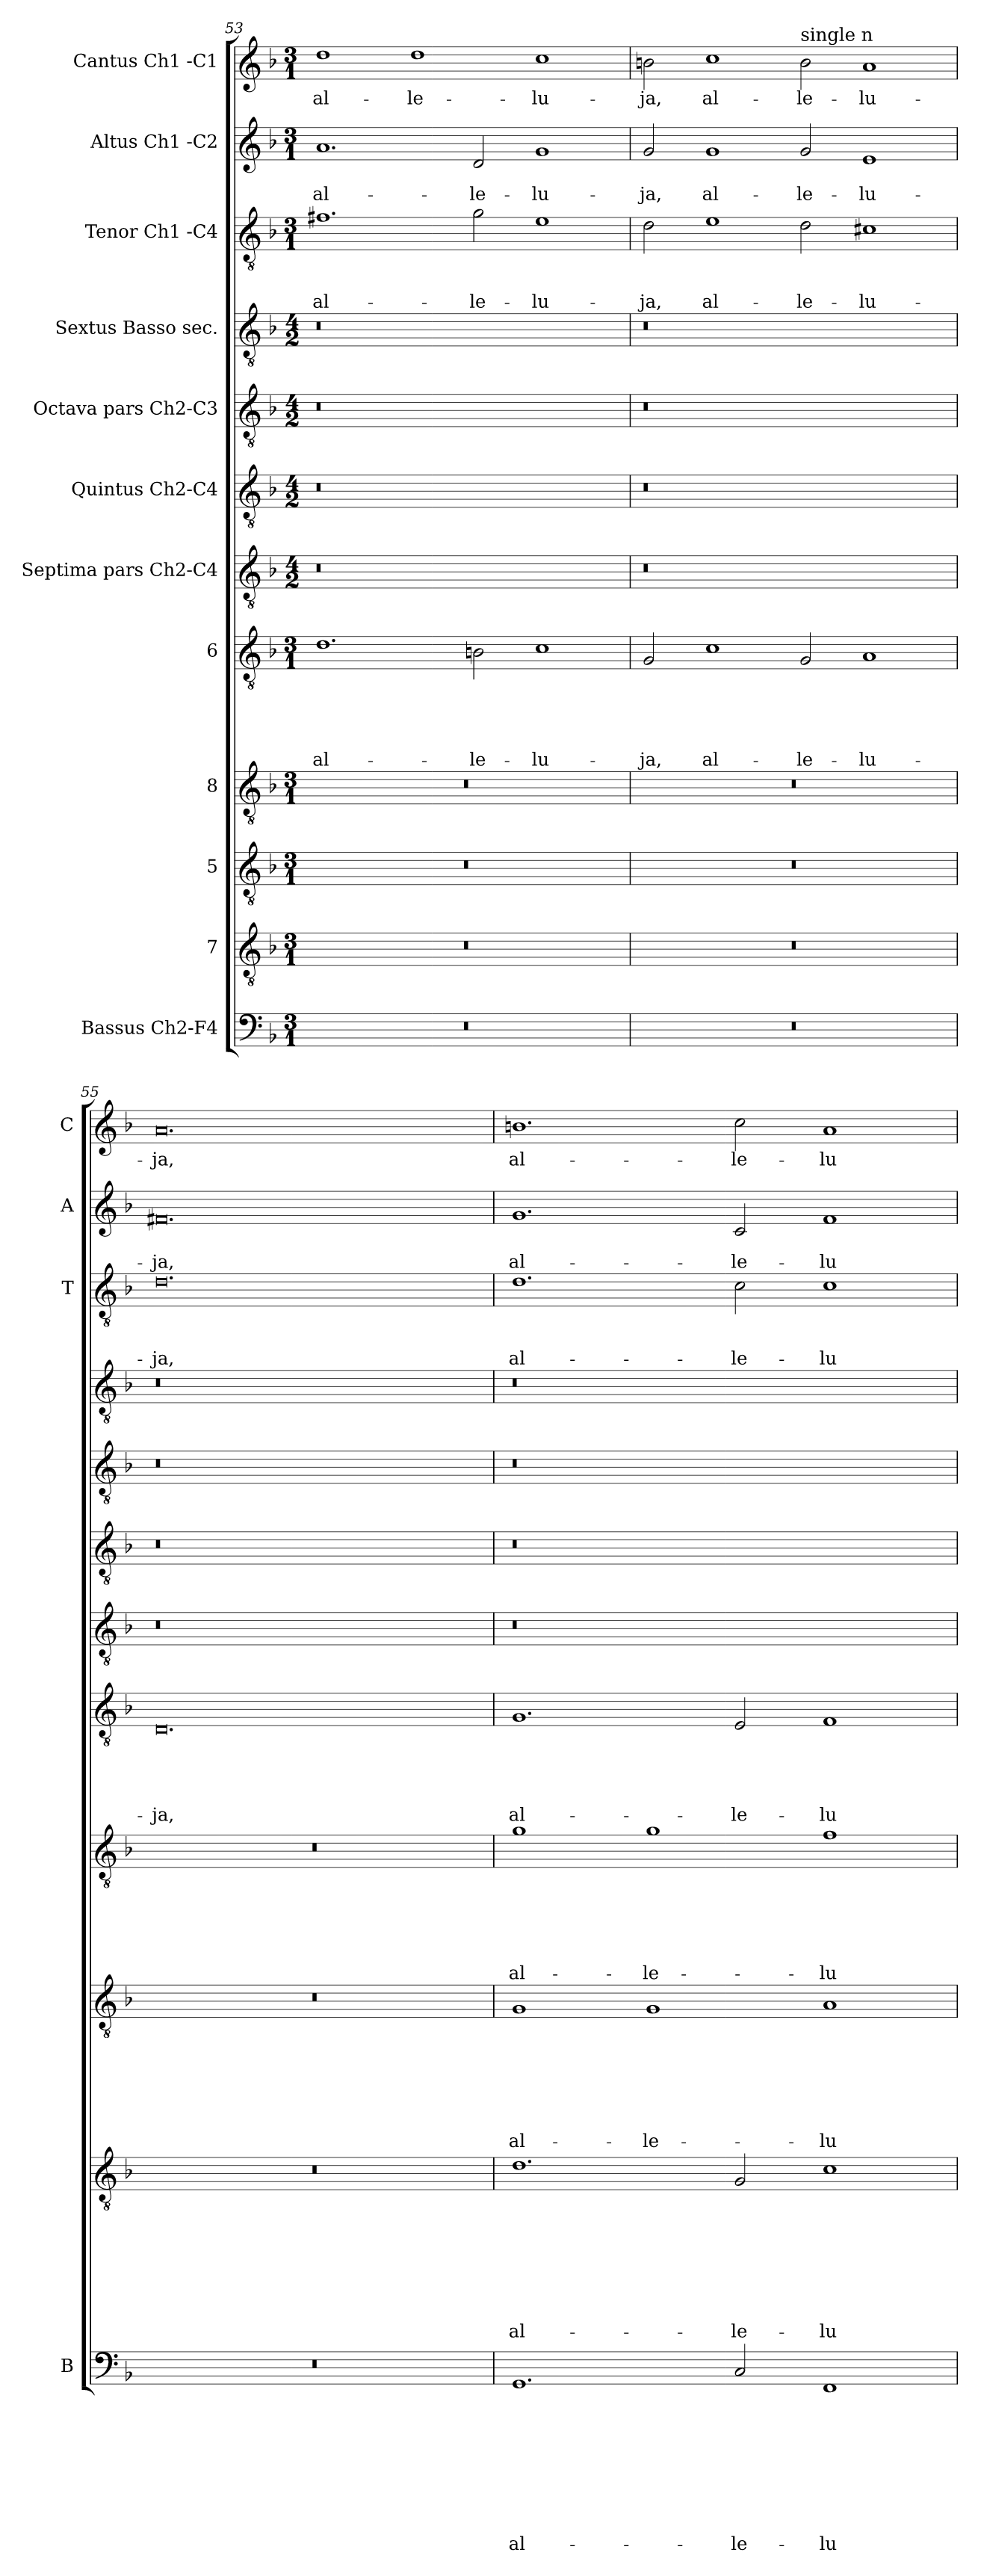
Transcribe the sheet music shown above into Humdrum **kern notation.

**kern	**text	**text	**text	**text	**text	**text	**text	**text	**text	**kern	**text	**text	**text	**text	**text	**text	**text	**text	**kern	**text	**text	**text	**text	**text	**text	**text	**kern	**text	**text	**text	**text	**text	**text	**kern	**text	**text	**text	**text	**text	**kern	**kern	**kern	**kern	**kern	**text	**text	**text	**kern	**text	**text	**kern	**text
*part12	*part12	*part12	*part12	*part12	*part12	*part12	*part12	*part12	*part12	*part11	*part11	*part11	*part11	*part11	*part11	*part11	*part11	*part11	*part10	*part10	*part10	*part10	*part10	*part10	*part10	*part10	*part9	*part9	*part9	*part9	*part9	*part9	*part9	*part8	*part8	*part8	*part8	*part8	*part8	*part7	*part6	*part5	*part4	*part3	*part3	*part3	*part3	*part2	*part2	*part2	*part1	*part1
*staff12	*staff12	*staff12	*staff12	*staff12	*staff12	*staff12	*staff12	*staff12	*staff12	*staff11	*staff11	*staff11	*staff11	*staff11	*staff11	*staff11	*staff11	*staff11	*staff10	*staff10	*staff10	*staff10	*staff10	*staff10	*staff10	*staff10	*staff9	*staff9	*staff9	*staff9	*staff9	*staff9	*staff9	*staff8	*staff8	*staff8	*staff8	*staff8	*staff8	*staff7	*staff6	*staff5	*staff4	*staff3	*staff3	*staff3	*staff3	*staff2	*staff2	*staff2	*staff1	*staff1
*I"Bassus Ch2-F4	*	*	*	*	*	*	*	*	*	*I"7	*	*	*	*	*	*	*	*	*I"5	*	*	*	*	*	*	*	*I"8	*	*	*	*	*	*	*I"6	*	*	*	*	*	*I"Septima pars Ch2-C4	*I"Quintus Ch2-C4	*I"Octava pars Ch2-C3	*I"Sextus Basso sec.	*I"Tenor Ch1 -C4	*	*	*	*I"Altus Ch1 -C2	*	*	*I"Cantus Ch1 -C1	*
*I'B	*	*	*	*	*	*	*	*	*	*	*	*	*	*	*	*	*	*	*	*	*	*	*	*	*	*	*	*	*	*	*	*	*	*	*	*	*	*	*	*	*	*	*	*I'T	*	*	*	*I'A	*	*	*I'C	*
!!LO:PB:g=z
*clefF4	*	*	*	*	*	*	*	*	*	*clefGv2	*	*	*	*	*	*	*	*	*clefGv2	*	*	*	*	*	*	*	*clefGv2	*	*	*	*	*	*	*clefGv2	*	*	*	*	*	*clefGv2	*clefGv2	*clefGv2	*clefGv2	*clefGv2	*	*	*	*clefG2	*	*	*clefG2	*
*k[b-]	*	*	*	*	*	*	*	*	*	*k[b-]	*	*	*	*	*	*	*	*	*k[b-]	*	*	*	*	*	*	*	*k[b-]	*	*	*	*	*	*	*k[b-]	*	*	*	*	*	*k[b-]	*k[b-]	*k[b-]	*k[b-]	*k[b-]	*	*	*	*k[b-]	*	*	*k[b-]	*
*F:	*	*	*	*	*	*	*	*	*	*F:	*	*	*	*	*	*	*	*	*F:	*	*	*	*	*	*	*	*F:	*	*	*	*	*	*	*F:	*	*	*	*	*	*F:	*F:	*F:	*F:	*F:	*	*	*	*F:	*	*	*F:	*
*M3/1	*	*	*	*	*	*	*	*	*	*M3/1	*	*	*	*	*	*	*	*	*M3/1	*	*	*	*	*	*	*	*M3/1	*	*	*	*	*	*	*M3/1	*	*	*	*	*	*M4/2	*M4/2	*M4/2	*M4/2	*M3/1	*	*	*	*M3/1	*	*	*M3/1	*
=53	=53	=53	=53	=53	=53	=53	=53	=53	=53	=53	=53	=53	=53	=53	=53	=53	=53	=53	=53	=53	=53	=53	=53	=53	=53	=53	=53	=53	=53	=53	=53	=53	=53	=53	=53	=53	=53	=53	=53	=53	=53	=53	=53	=53	=53	=53	=53	=53	=53	=53	=53	=53
!	!	!	!	!	!	!	!	!	!	!	!	!	!	!	!	!	!	!	!	!	!	!	!	!	!	!	!	!	!	!	!	!	!	!	!	!	!	!	!LO:LY:b:rj	!	!	!	!	!	!	!	!LO:LY:b	!	!	!LO:LY:b	!	!LO:LY:b:rj
0.r	.	.	.	.	.	.	.	.	.	0.r	.	.	.	.	.	.	.	.	0.r	.	.	.	.	.	.	.	0.r	.	.	.	.	.	.	1.d	.	.	.	.	al-	0r	0r	0r	0r	1.f#X	.	.	al-	1.a	.	al-	1dd	al-
!	!	!	!	!	!	!	!	!	!	!	!	!	!	!	!	!	!	!	!	!	!	!	!	!	!	!	!	!	!	!	!	!	!	!	!	!	!	!	!	!	!	!	!	!	!	!	!	!	!	!	!	!LO:LY:b:rj
.	.	.	.	.	.	.	.	.	.	.	.	.	.	.	.	.	.	.	.	.	.	.	.	.	.	.	.	.	.	.	.	.	.	.	.	.	.	.	.	.	.	.	.	.	.	.	.	.	.	.	1dd	-le-
!	!	!	!	!	!	!	!	!	!	!	!	!	!	!	!	!	!	!	!	!	!	!	!	!	!	!	!	!	!	!	!	!	!	!	!	!	!	!	!LO:LY:b:rj	!	!	!	!	!	!	!	!LO:LY:b	!	!	!LO:LY:b	!	!
.	.	.	.	.	.	.	.	.	.	.	.	.	.	.	.	.	.	.	.	.	.	.	.	.	.	.	.	.	.	.	.	.	.	2Bn\	.	.	.	.	-le-	.	.	.	.	2g\	.	.	-le-	2d/	.	-le-	.	.
!	!	!	!	!	!	!	!	!	!	!	!	!	!	!	!	!	!	!	!	!	!	!	!	!	!	!	!	!	!	!	!	!	!	!	!	!	!	!	!LO:LY:b:rj	!	!	!	!	!	!	!	!LO:LY:b	!	!	!LO:LY:b	!	!LO:LY:b:rj
.	.	.	.	.	.	.	.	.	.	.	.	.	.	.	.	.	.	.	.	.	.	.	.	.	.	.	.	.	.	.	.	.	.	1c	.	.	.	.	-lu-	1ryy	1ryy	1ryy	1ryy	1e	.	.	-lu-	1g	.	-lu-	1cc	-lu-
=54	=54	=54	=54	=54	=54	=54	=54	=54	=54	=54	=54	=54	=54	=54	=54	=54	=54	=54	=54	=54	=54	=54	=54	=54	=54	=54	=54	=54	=54	=54	=54	=54	=54	=54	=54	=54	=54	=54	=54	=54	=54	=54	=54	=54	=54	=54	=54	=54	=54	=54	=54	=54
!	!	!	!	!	!	!	!	!	!	!	!	!	!	!	!	!	!	!	!	!	!	!	!	!	!	!	!	!	!	!	!	!	!	!	!	!	!	!	!LO:LY:b:rj	!	!	!	!	!	!	!	!LO:LY:b	!	!	!LO:LY:b	!	!LO:LY:b:rj
0.r	.	.	.	.	.	.	.	.	.	0.r	.	.	.	.	.	.	.	.	0.r	.	.	.	.	.	.	.	0.r	.	.	.	.	.	.	2G/	.	.	.	.	-ja,	0r	0r	0r	0r	2d\	.	.	-ja,	2g/	.	-ja,	2bn\	-ja,
!	!	!	!	!	!	!	!	!	!	!	!	!	!	!	!	!	!	!	!	!	!	!	!	!	!	!	!	!	!	!	!	!	!	!	!	!	!	!	!LO:LY:b:rj	!	!	!	!	!	!	!	!LO:LY:b	!	!	!LO:LY:b	!	!LO:LY:b:rj
.	.	.	.	.	.	.	.	.	.	.	.	.	.	.	.	.	.	.	.	.	.	.	.	.	.	.	.	.	.	.	.	.	.	1c	.	.	.	.	al-	.	.	.	.	1e	.	.	al-	1g	.	al-	1cc	al-
!	!	!	!	!	!	!	!	!	!	!	!	!	!	!	!	!	!	!	!	!	!	!	!	!	!	!	!	!	!	!	!	!	!	!	!	!	!	!	!	!	!	!	!	!	!	!	!	!	!	!	!LO:TX:a:t=single n	!
!	!	!	!	!	!	!	!	!	!	!	!	!	!	!	!	!	!	!	!	!	!	!	!	!	!	!	!	!	!	!	!	!	!	!	!	!	!	!	!LO:LY:b:rj	!	!	!	!	!	!	!	!LO:LY:b	!	!	!LO:LY:b	!	!LO:LY:b:rj
.	.	.	.	.	.	.	.	.	.	.	.	.	.	.	.	.	.	.	.	.	.	.	.	.	.	.	.	.	.	.	.	.	.	2G/	.	.	.	.	-le-	.	.	.	.	2d\	.	.	-le-	2g/	.	-le-	2b\	-le-
!	!	!	!	!	!	!	!	!	!	!	!	!	!	!	!	!	!	!	!	!	!	!	!	!	!	!	!	!	!	!	!	!	!	!	!	!	!	!	!LO:LY:b:rj	!	!	!	!	!	!	!	!LO:LY:b	!	!	!LO:LY:b	!	!LO:LY:b:rj
.	.	.	.	.	.	.	.	.	.	.	.	.	.	.	.	.	.	.	.	.	.	.	.	.	.	.	.	.	.	.	.	.	.	1A	.	.	.	.	-lu-	1ryy	1ryy	1ryy	1ryy	1c#X	.	.	-lu-	1e	.	-lu-	1a	-lu-
=55	=55	=55	=55	=55	=55	=55	=55	=55	=55	=55	=55	=55	=55	=55	=55	=55	=55	=55	=55	=55	=55	=55	=55	=55	=55	=55	=55	=55	=55	=55	=55	=55	=55	=55	=55	=55	=55	=55	=55	=55	=55	=55	=55	=55	=55	=55	=55	=55	=55	=55	=55	=55
!	!	!	!	!	!	!	!	!	!	!	!	!	!	!	!	!	!	!	!	!	!	!	!	!	!	!	!	!	!	!	!	!	!	!	!	!	!	!	!LO:LY:b:rj	!	!	!	!	!	!	!	!LO:LY:b	!	!	!LO:LY:b	!	!LO:LY:b:rj
0.r	.	.	.	.	.	.	.	.	.	0.r	.	.	.	.	.	.	.	.	0.r	.	.	.	.	.	.	.	0.r	.	.	.	.	.	.	0.D	.	.	.	.	-ja,	0r	0r	0r	0r	0.d	.	.	-ja,	0.f#X	.	-ja,	0.a	-ja,
.	.	.	.	.	.	.	.	.	.	.	.	.	.	.	.	.	.	.	.	.	.	.	.	.	.	.	.	.	.	.	.	.	.	.	.	.	.	.	.	1ryy	1ryy	1ryy	1ryy	.	.	.	.	.	.	.	.	.
=56	=56	=56	=56	=56	=56	=56	=56	=56	=56	=56	=56	=56	=56	=56	=56	=56	=56	=56	=56	=56	=56	=56	=56	=56	=56	=56	=56	=56	=56	=56	=56	=56	=56	=56	=56	=56	=56	=56	=56	=56	=56	=56	=56	=56	=56	=56	=56	=56	=56	=56	=56	=56
!	!	!	!	!	!	!	!	!	!LO:LY:b	!	!	!	!	!	!	!	!	!LO:LY:b	!	!	!	!	!	!	!	!LO:LY:b	!	!	!	!	!	!	!LO:LY:b	!	!	!	!	!	!LO:LY:b:rj	!	!	!	!	!	!	!	!LO:LY:b	!	!	!LO:LY:b	!	!LO:LY:b:rj
1.GG	.	.	.	.	.	.	.	.	al-	1.d	.	.	.	.	.	.	.	al-	1G	.	.	.	.	.	.	al-	1g	.	.	.	.	.	al-	1.G	.	.	.	.	al-	0r	0r	0r	0r	1.d	.	.	al-	1.g	.	al-	1.bn	al-
!	!	!	!	!	!	!	!	!	!	!	!	!	!	!	!	!	!	!	!	!	!	!	!	!	!	!LO:LY:b	!	!	!	!	!	!	!LO:LY:b	!	!	!	!	!	!	!	!	!	!	!	!	!	!	!	!	!	!	!
.	.	.	.	.	.	.	.	.	.	.	.	.	.	.	.	.	.	.	1G	.	.	.	.	.	.	-le-	1g	.	.	.	.	.	-le-	.	.	.	.	.	.	.	.	.	.	.	.	.	.	.	.	.	.	.
!	!	!	!	!	!	!	!	!	!LO:LY:b	!	!	!	!	!	!	!	!	!LO:LY:b	!	!	!	!	!	!	!	!	!	!	!	!	!	!	!	!	!	!	!	!	!LO:LY:b:rj	!	!	!	!	!	!	!	!LO:LY:b	!	!	!LO:LY:b	!	!LO:LY:b:rj
2C/	.	.	.	.	.	.	.	.	-le-	2G/	.	.	.	.	.	.	.	-le-	.	.	.	.	.	.	.	.	.	.	.	.	.	.	.	2E/	.	.	.	.	-le-	.	.	.	.	2c\	.	.	-le-	2c/	.	-le-	2cc\	-le-
!	!	!	!	!	!	!	!	!	!LO:LY:b	!	!	!	!	!	!	!	!	!LO:LY:b	!	!	!	!	!	!	!	!LO:LY:b	!	!	!	!	!	!	!LO:LY:b	!	!	!	!	!	!LO:LY:b:rj	!	!	!	!	!	!	!	!LO:LY:b	!	!	!LO:LY:b	!	!LO:LY:b:rj
1FF	.	.	.	.	.	.	.	.	-lu-	1c	.	.	.	.	.	.	.	-lu-	1A	.	.	.	.	.	.	-lu-	1f	.	.	.	.	.	-lu-	1F	.	.	.	.	-lu-	1ryy	1ryy	1ryy	1ryy	1c	.	.	-lu-	1f	.	-lu-	1a	-lu-
=	=	=	=	=	=	=	=	=	=	=	=	=	=	=	=	=	=	=	=	=	=	=	=	=	=	=	=	=	=	=	=	=	=	=	=	=	=	=	=	=	=	=	=	=	=	=	=	=	=	=	=	=
*-	*-	*-	*-	*-	*-	*-	*-	*-	*-	*-	*-	*-	*-	*-	*-	*-	*-	*-	*-	*-	*-	*-	*-	*-	*-	*-	*-	*-	*-	*-	*-	*-	*-	*-	*-	*-	*-	*-	*-	*-	*-	*-	*-	*-	*-	*-	*-	*-	*-	*-	*-	*-
